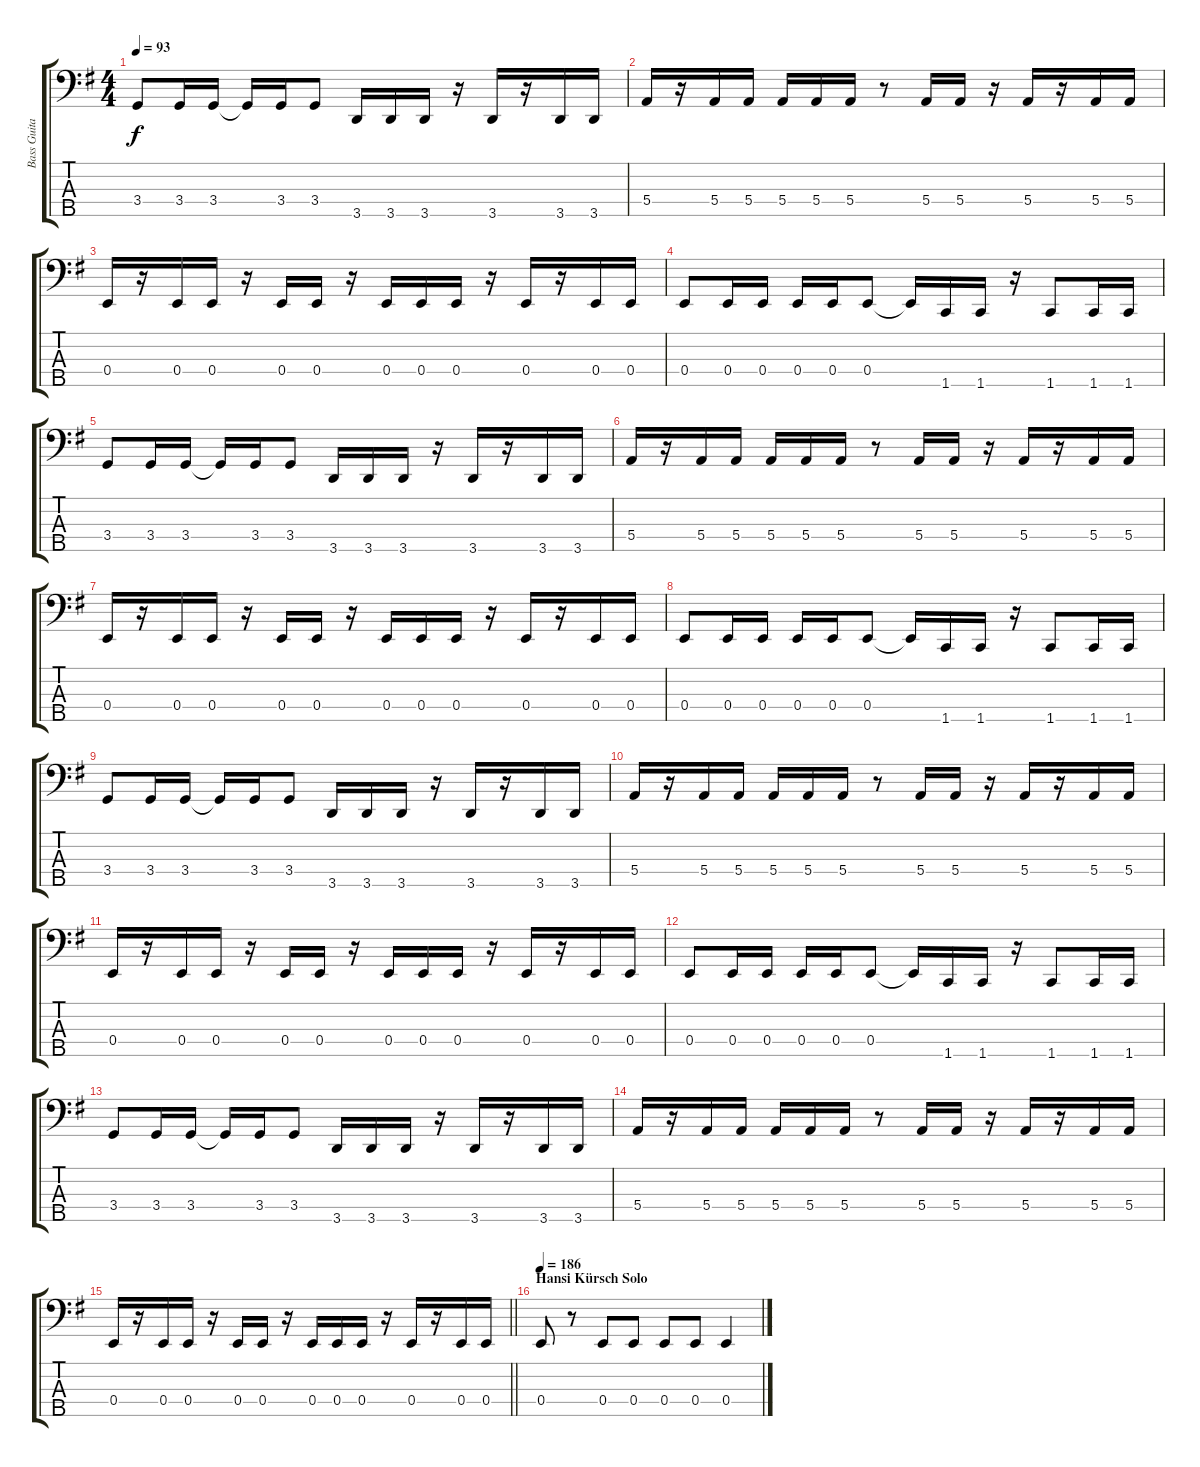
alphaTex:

\track ("Bass Guitar - Arjen Lucassen" "Bass Guita") {instrument electricbassfinger}
\staff {score tabs}
\tuning (G2 D2 A1 E1 B0) {hide}
\ts (4 4)
\tempo 93
\clef f4
\ks eminor
3.4.8{dy f} 3.4.16 3.4.16 3.4{t}.16 3.4.16 3.4.8 3.5.16 3.5.16 3.5.16 r.16 3.5.16 r.16 3.5.16 3.5.16 |
5.4.16 r.16 5.4.16 5.4.16 5.4.16 5.4.16 5.4.16 r.8 5.4.16 5.4.16 r.16 5.4.16 r.16 5.4.16 5.4.16 |
0.4.16 r.16 0.4.16 0.4.16 r.16 0.4.16 0.4.16 r.16 0.4.16 0.4.16 0.4.16 r.16 0.4.16 r.16 0.4.16 0.4.16 |
0.4.8 0.4.16 0.4.16 0.4.16 0.4.16 0.4.8 0.4{t}.16 1.5.16 1.5.16 r.16 1.5.8 1.5.16 1.5.16 |
3.4.8 3.4.16 3.4.16 3.4{t}.16 3.4.16 3.4.8 3.5.16 3.5.16 3.5.16 r.16 3.5.16 r.16 3.5.16 3.5.16 |
5.4.16 r.16 5.4.16 5.4.16 5.4.16 5.4.16 5.4.16 r.8 5.4.16 5.4.16 r.16 5.4.16 r.16 5.4.16 5.4.16 |
0.4.16 r.16 0.4.16 0.4.16 r.16 0.4.16 0.4.16 r.16 0.4.16 0.4.16 0.4.16 r.16 0.4.16 r.16 0.4.16 0.4.16 |
0.4.8 0.4.16 0.4.16 0.4.16 0.4.16 0.4.8 0.4{t}.16 1.5.16 1.5.16 r.16 1.5.8 1.5.16 1.5.16 |
3.4.8 3.4.16 3.4.16 3.4{t}.16 3.4.16 3.4.8 3.5.16 3.5.16 3.5.16 r.16 3.5.16 r.16 3.5.16 3.5.16 |
5.4.16 r.16 5.4.16 5.4.16 5.4.16 5.4.16 5.4.16 r.8 5.4.16 5.4.16 r.16 5.4.16 r.16 5.4.16 5.4.16 |
0.4.16 r.16 0.4.16 0.4.16 r.16 0.4.16 0.4.16 r.16 0.4.16 0.4.16 0.4.16 r.16 0.4.16 r.16 0.4.16 0.4.16 |
0.4.8 0.4.16 0.4.16 0.4.16 0.4.16 0.4.8 0.4{t}.16 1.5.16 1.5.16 r.16 1.5.8 1.5.16 1.5.16 |
3.4.8 3.4.16 3.4.16 3.4{t}.16 3.4.16 3.4.8 3.5.16 3.5.16 3.5.16 r.16 3.5.16 r.16 3.5.16 3.5.16 |
5.4.16 r.16 5.4.16 5.4.16 5.4.16 5.4.16 5.4.16 r.8 5.4.16 5.4.16 r.16 5.4.16 r.16 5.4.16 5.4.16 |
\barLineRight lightlight
0.4.16 r.16 0.4.16 0.4.16 r.16 0.4.16 0.4.16 r.16 0.4.16 0.4.16 0.4.16 r.16 0.4.16 r.16 0.4.16 0.4.16 |
\section ("" "Hansi Kürsch Solo")
\tempo 186
0.4.8 r.8 0.4.8 0.4.8 0.4.8 0.4.8 0.4.4
